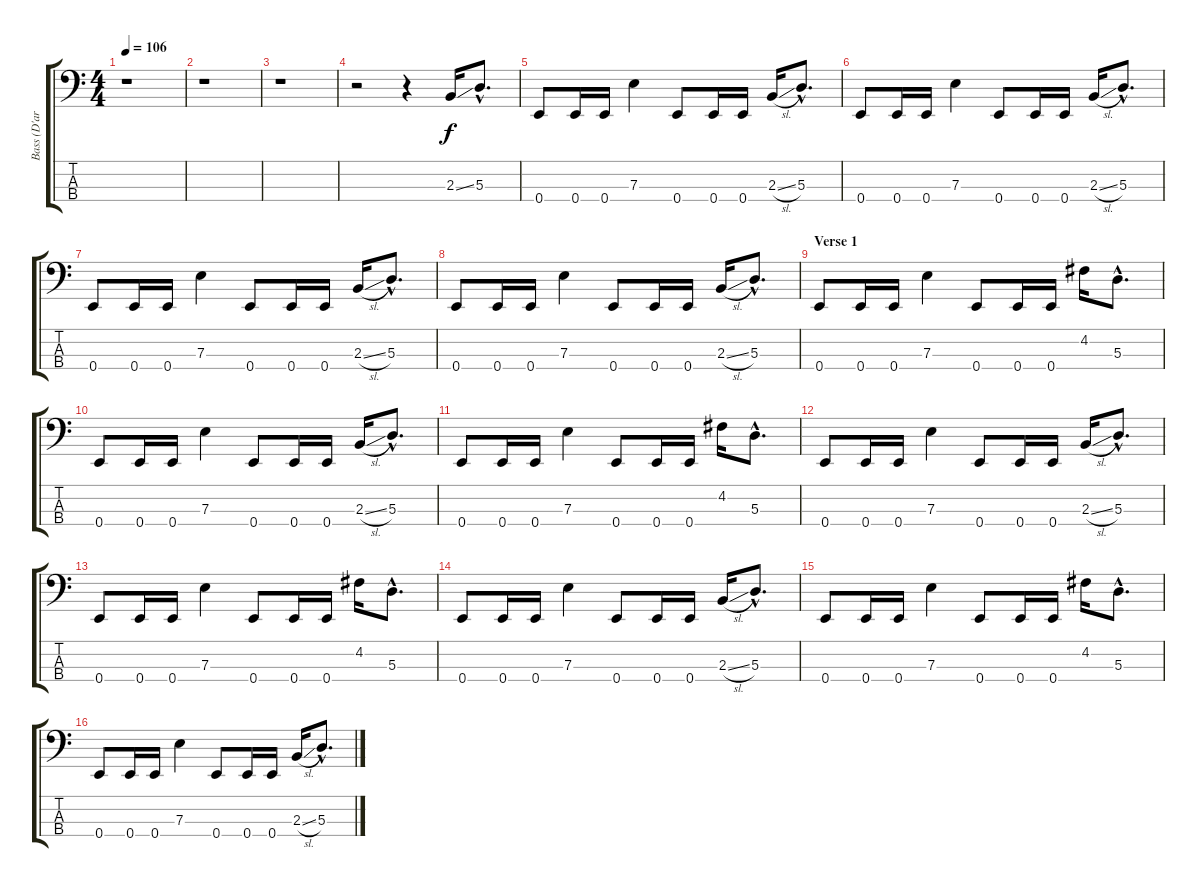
\track ("Bass (D'arcy)" "Bass (D'ar") {instrument electricbasspick}
\staff {score tabs}
\tuning (G2 D2 A1 E1) {hide}
\ts (4 4)
\tempo 106
\clef f4
\ks c
r.1{dy f instrument electricbasspick} |
r.1 |
r.1 |
r.2 r.4 2.3{ss}.16 5.3{hac}.8{d} |
0.4.8 0.4.16 0.4.16 7.3.4 0.4.8 0.4.16 0.4.16 2.3{sl}.16 5.3{hac}.8{d} |
0.4.8 0.4.16 0.4.16 7.3.4 0.4.8 0.4.16 0.4.16 2.3{sl}.16 5.3{hac}.8{d} |
0.4.8 0.4.16 0.4.16 7.3.4 0.4.8 0.4.16 0.4.16 2.3{sl}.16 5.3{hac}.8{d} |
0.4.8 0.4.16 0.4.16 7.3.4 0.4.8 0.4.16 0.4.16 2.3{sl}.16 5.3{hac}.8{d} |
\section ("" "Verse 1")
0.4.8 0.4.16 0.4.16 7.3.4 0.4.8 0.4.16 0.4.16 4.2.16 5.3{hac}.8{d} |
0.4.8 0.4.16 0.4.16 7.3.4 0.4.8 0.4.16 0.4.16 2.3{sl}.16 5.3{hac}.8{d} |
0.4.8 0.4.16 0.4.16 7.3.4 0.4.8 0.4.16 0.4.16 4.2.16 5.3{hac}.8{d} |
0.4.8 0.4.16 0.4.16 7.3.4 0.4.8 0.4.16 0.4.16 2.3{sl}.16 5.3{hac}.8{d} |
0.4.8 0.4.16 0.4.16 7.3.4 0.4.8 0.4.16 0.4.16 4.2.16 5.3{hac}.8{d} |
0.4.8 0.4.16 0.4.16 7.3.4 0.4.8 0.4.16 0.4.16 2.3{sl}.16 5.3{hac}.8{d} |
0.4.8 0.4.16 0.4.16 7.3.4 0.4.8 0.4.16 0.4.16 4.2.16 5.3{hac}.8{d} |
0.4.8 0.4.16 0.4.16 7.3.4 0.4.8 0.4.16 0.4.16 2.3{sl}.16 5.3{hac}.8{d}
